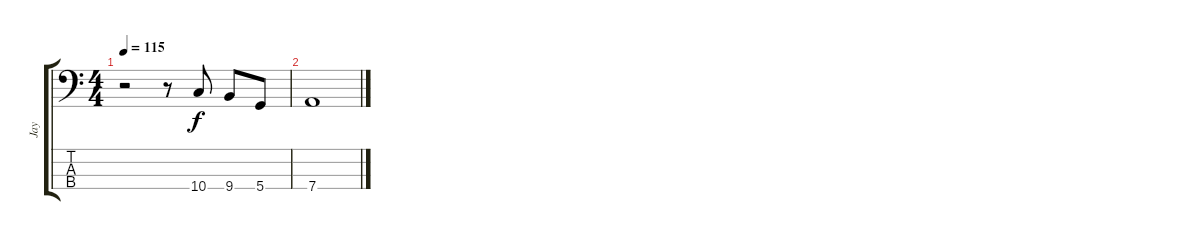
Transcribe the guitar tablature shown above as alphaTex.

\track ("Jay" "Jay") {instrument electricbasspick}
\staff {score tabs}
\tuning (F2 C2 G1 D1) {hide}
\ts (4 4)
\tempo 115
\clef f4
\ks c
r.2{dy f} r.8 10.4.8 9.4.8 5.4.8 |
7.4.1
